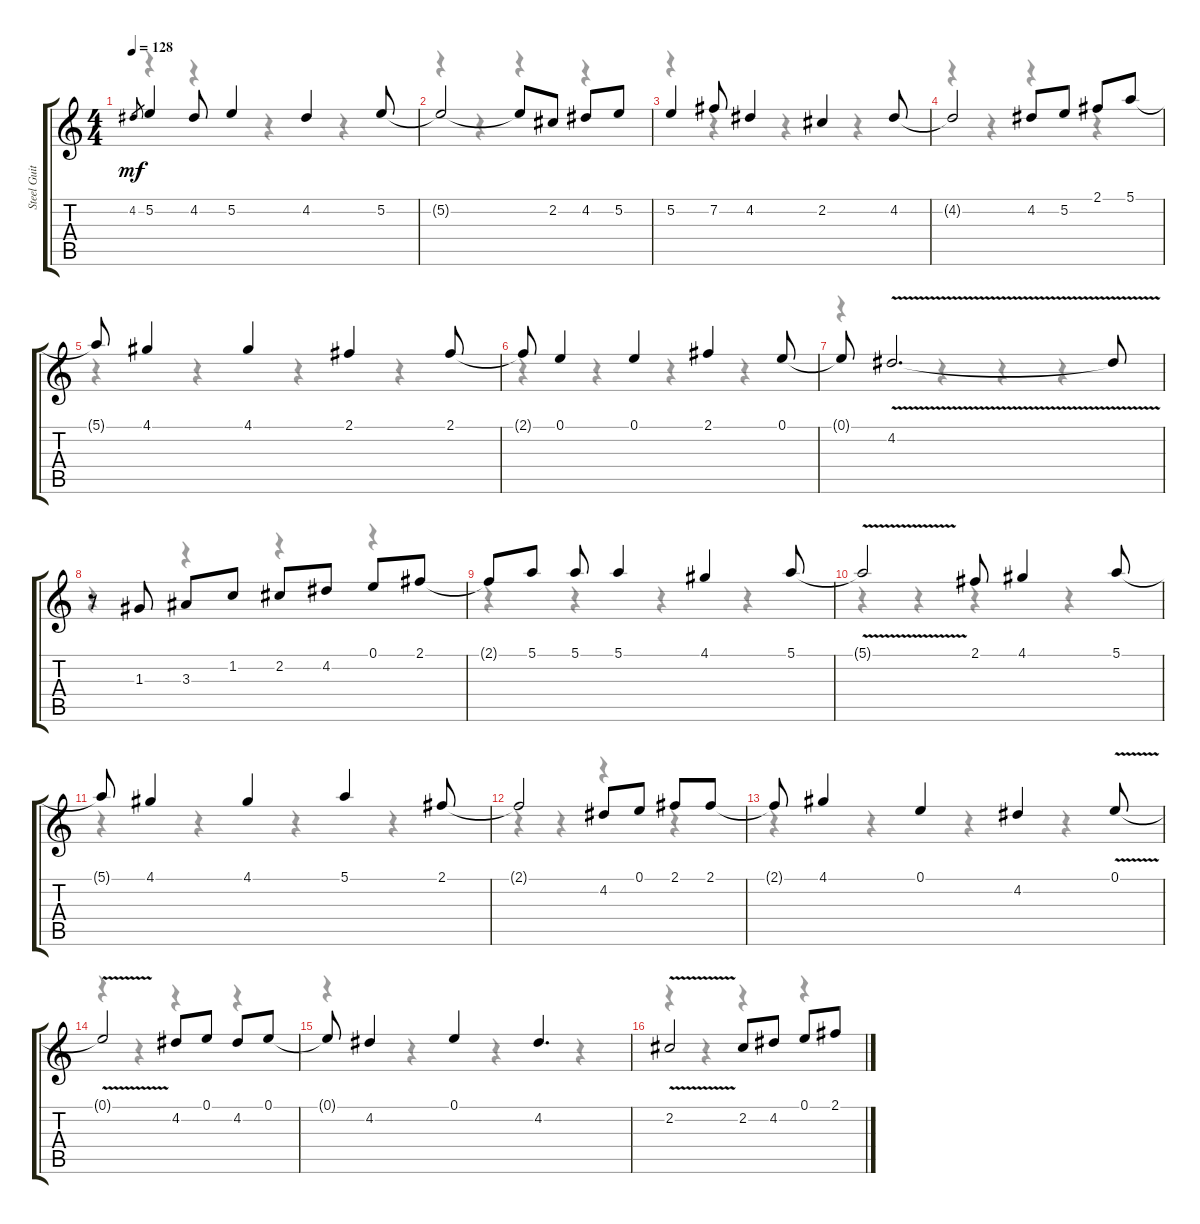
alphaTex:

\track ("Steel Guitar" "Steel Guit") {instrument acousticguitarsteel}
\staff {score tabs}
\tuning (E4 B3 G3 D3 A2 E2) {hide}
\voice
\ts (4 4)
\tempo 128
\clef g2
\ks c
4.2.8{gr dy mf} 5.2.4 4.2.8 5.2.4 4.2.4 5.2.8 |
5.2{t}.2 5.2{t}.8 2.2.8 4.2.8 5.2.8 |
5.2.4 7.2.8 4.2.4 2.2.4 4.2.8 |
4.2{t}.2 4.2.8 5.2.8 2.1.8 5.1.8 |
5.1{t}.8 4.1.4 4.1.4 2.1.4 2.1.8 |
2.1{t}.8 0.1.4 0.1.4 2.1.4 0.1.8 |
0.1{t}.8 4.2{v}.2{d} 4.2{v t}.8 |
r.8 1.3.8 3.3.8 1.2.8 2.2.8 4.2.8 0.1.8 2.1.8 |
2.1{t}.8 5.1.8 5.1.8 5.1.4 4.1.4 5.1.8 |
5.1{v t}.2 2.1.8 4.1.4 5.1.8 |
5.1{t}.8 4.1.4 4.1.4 5.1.4 2.1.8 |
2.1{t}.2 4.2.8 0.1.8 2.1.8 2.1.8 |
2.1{t}.8 4.1.4 0.1.4 4.2.4 0.1{v}.8 |
0.1{v t}.2 4.2.8 0.1.8 4.2.8 0.1.8 |
0.1{t}.8 4.2.4 0.1.4 4.2.4{d} |
2.2{v}.2 2.2.8 4.2.8 0.1.8 2.1.8
\voice
\clef g2
\ottava regular
\simile none
\ks c
r.4{dy f} r.4 r.4 r.4 |
r.4 r.4 r.4 r.4 |
r.4 r.4 r.4 r.4 |
r.4 r.4 r.4 r.4 |
r.4 r.4 r.4 r.4 |
r.4 r.4 r.4 r.4 |
r.4 r.4 r.4 r.4 |
r.4 r.4 r.4 r.4 |
r.4 r.4 r.4 r.4 |
r.4 r.4 r.4 r.4 |
r.4 r.4 r.4 r.4 |
r.4 r.4 r.4 r.4 |
r.4 r.4 r.4 r.4 |
r.4 r.4 r.4 r.4 |
r.4 r.4 r.4 r.4 |
r.4 r.4 r.4 r.4
